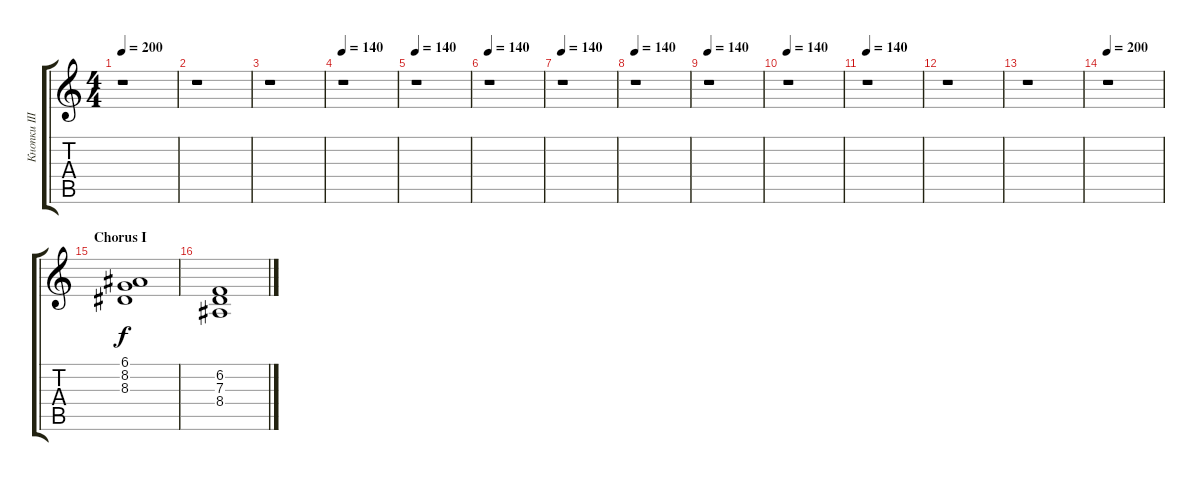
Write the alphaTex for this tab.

\track ("Кнопки III" "Кнопки III") {instrument choiraahs}
\staff {score tabs}
\tuning (E4 B3 G3 D3 A2 E2) {hide}
\ts (4 4)
\tempo 200
\clef g2
\ks c
r.1{dy f} |
r.1 |
r.1 |
\tempo 140
r.1 |
\tempo 140
r.1 |
\tempo 140
r.1 |
\tempo 140
r.1 |
\tempo 140
r.1 |
\tempo 140
r.1 |
\tempo 140
r.1 |
\tempo 140
r.1 |
r.1 |
r.1 |
\tempo 200
r.1 |
\section ("" "Chorus I")
(6.1 8.2 8.3).1 |
(6.2 7.3 8.4).1
